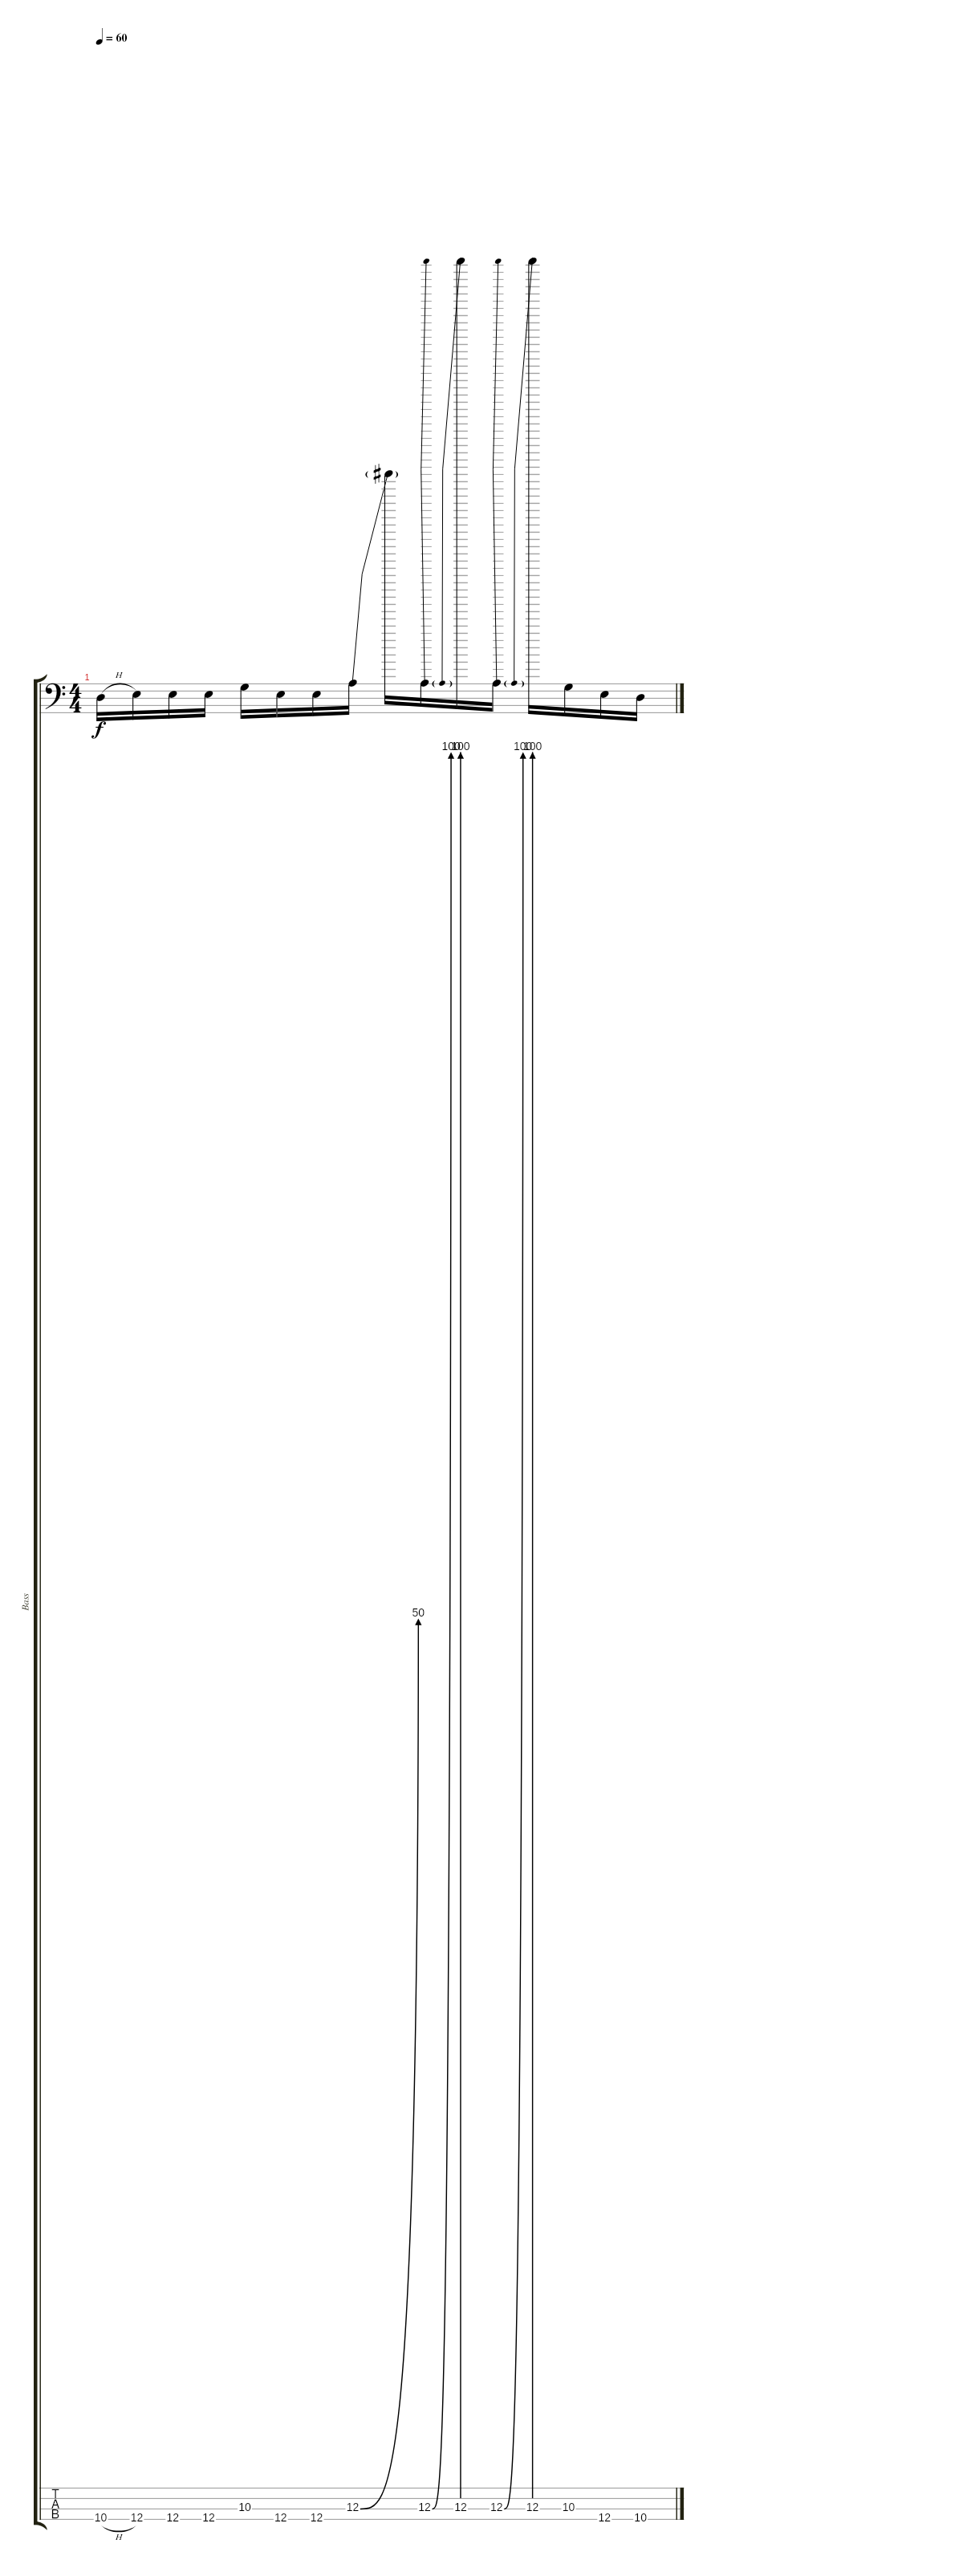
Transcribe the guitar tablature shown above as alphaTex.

\track ("Bass" "Bass") {instrument electricbassfinger}
\staff {score tabs}
\tuning (G2 D2 A1 E1) {hide}
\ts (4 4)
\tempo 60
\clef f4
\ks c
10.4{h}.16{dy f} 12.4.16 12.4.16 12.4.16 10.3.16 12.4.16 12.4.16 12.3{be (bend 0 0 300 200)}.16 12.3{t}.16 12.3{be (bend 0 0 300 400)}.16 12.3{be (prebend 0 400 300 400)}.16 12.3{be (bend 0 0 300 400)}.16 12.3{be (prebend 0 400 300 400)}.16 10.3.16 12.4.16 10.4.16
